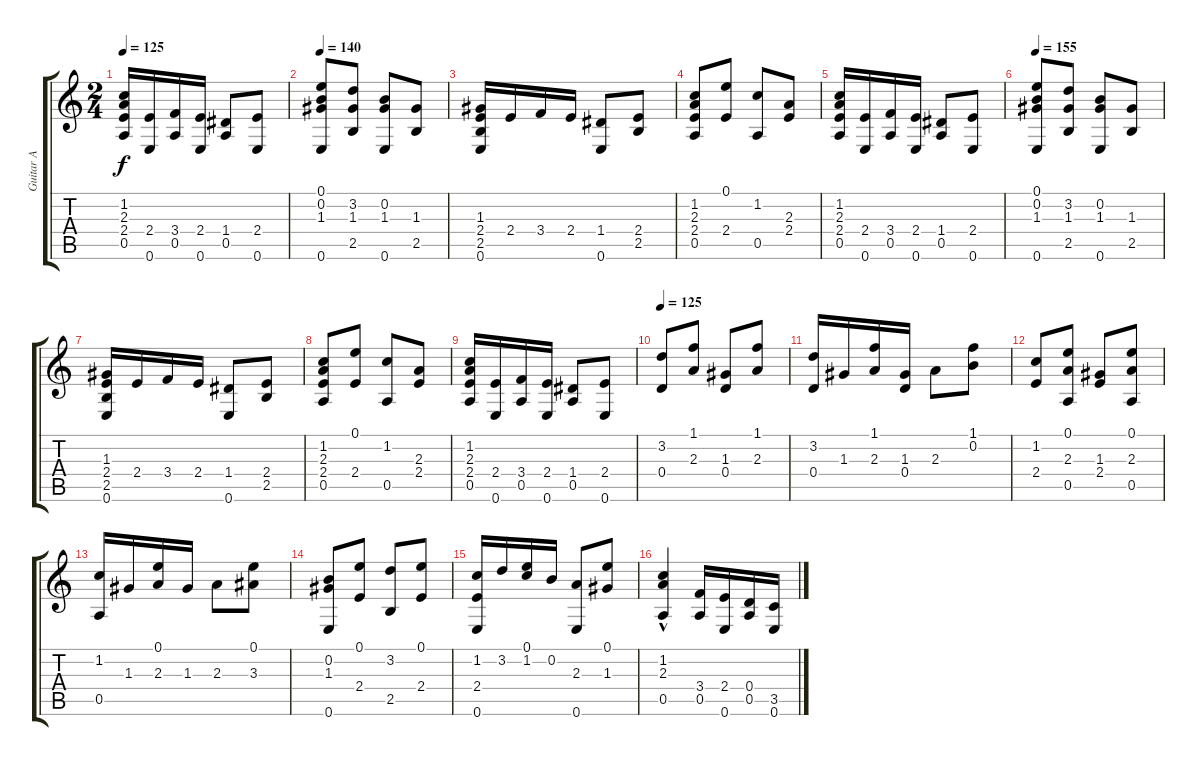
\track ("Guitar A" "Guitar A") {instrument electricguitarclean}
\staff {score tabs}
\tuning (E4 B3 G3 D3 A2 E2) {hide}
\ts (2 4)
\tempo 125
\clef g2
\ks c
(1.2 2.3 2.4 0.5).16{dy f} (2.4 0.6).16 (3.4 0.5).16 (2.4 0.6).16 (1.4 0.5).8 (2.4 0.6).8 |
\tempo 140
(0.1 0.2 1.3 0.6).8 (3.2 1.3 2.5).8 (0.2 1.3 0.6).8 (1.3 2.5).8 |
(1.3 2.4 2.5 0.6).16 2.4.16 3.4.16 2.4.16 (1.4 0.6).8 (2.4 2.5).8 |
(1.2 2.3 2.4 0.5).8 (0.1 2.4).8 (1.2 0.5).8 (2.3 2.4).8 |
(1.2 2.3 2.4 0.5).16 (2.4 0.6).16 (3.4 0.5).16 (2.4 0.6).16 (1.4 0.5).8 (2.4 0.6).8 |
\tempo 155
(0.1 0.2 1.3 0.6).8 (3.2 1.3 2.5).8 (0.2 1.3 0.6).8 (1.3 2.5).8 |
(1.3 2.4 2.5 0.6).16 2.4.16 3.4.16 2.4.16 (1.4 0.6).8 (2.4 2.5).8 |
(1.2 2.3 2.4 0.5).8 (0.1 2.4).8 (1.2 0.5).8 (2.3 2.4).8 |
(1.2 2.3 2.4 0.5).16 (2.4 0.6).16 (3.4 0.5).16 (2.4 0.6).16 (1.4 0.5).8 (2.4 0.6).8 |
\tempo 125
(3.2 0.4).8 (1.1 2.3).8 (1.3 0.4).8 (1.1 2.3).8 |
(3.2 0.4).16 1.3.16 (1.1 2.3).16 (1.3 0.4).16 2.3.8 (1.1 0.2).8 |
(1.2 2.4).8 (0.1 2.3 0.5).8 (1.3 2.4).8 (0.1 2.3 0.5).8 |
(1.2 0.5).16 1.3.16 (0.1 2.3).16 1.3.16 2.3.8 (0.1 3.3).8 |
(0.2 1.3 0.6).8 (0.1 2.4).8 (3.2 2.5).8 (0.1 2.4).8 |
(1.2 2.4 0.6).16 3.2.16 (0.1 1.2).16 0.2.16 (2.3 0.6).8 (0.1 1.3).8 |
(1.2 2.3 0.5{hac}).4 (3.4 0.5).16 (2.4 0.6).16 (0.4 0.5).16 (3.5 0.6).16
